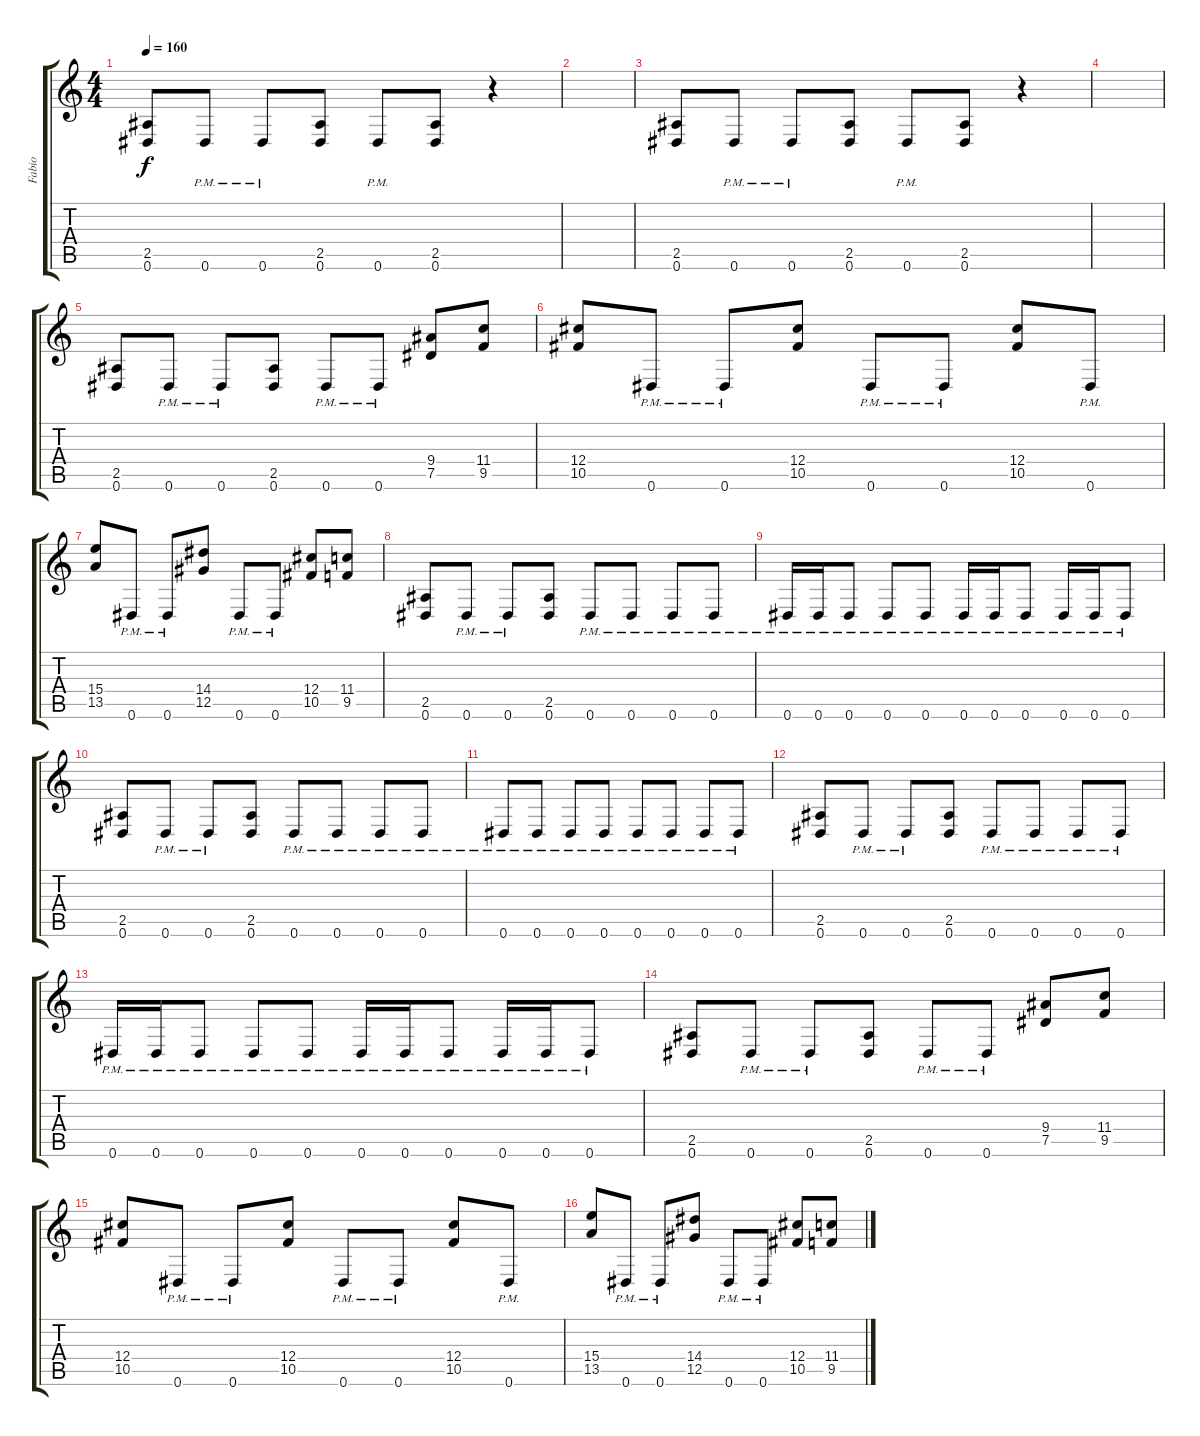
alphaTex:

\track ("Fabio" "Fabio") {instrument distortionguitar}
\staff {score tabs}
\tuning (Eb4 Bb3 Gb3 Db3 Ab2 Eb2) {hide}
\ts (4 4)
\tempo 160
\clef g2
\ks c
(2.5 0.6).8{dy f} 0.6{pm}.8 0.6{pm}.8 (2.5 0.6).8 0.6{pm}.8 (2.5 0.6).8 r.4 |
|
(2.5 0.6).8 0.6{pm}.8 0.6{pm}.8 (2.5 0.6).8 0.6{pm}.8 (2.5 0.6).8 r.4 |
|
(2.5 0.6).8 0.6{pm}.8 0.6{pm}.8 (2.5 0.6).8 0.6{pm}.8 0.6{pm}.8 (9.4 7.5).8 (11.4 9.5).8 |
(12.4 10.5).8 0.6{pm}.8 0.6{pm}.8 (12.4 10.5).8 0.6{pm}.8 0.6{pm}.8 (12.4 10.5).8 0.6{pm}.8 |
(15.4 13.5).8 0.6{pm}.8 0.6{pm}.8 (14.4 12.5).8 0.6{pm}.8 0.6{pm}.8 (12.4 10.5).8 (11.4 9.5).8 |
(2.5 0.6).8 0.6{pm}.8 0.6{pm}.8 (2.5 0.6).8 0.6{pm}.8 0.6{pm}.8 0.6{pm}.8 0.6{pm}.8 |
0.6{pm}.16 0.6{pm}.16 0.6{pm}.8 0.6{pm}.8 0.6{pm}.8 0.6{pm}.16 0.6{pm}.16 0.6{pm}.8 0.6{pm}.16 0.6{pm}.16 0.6{pm}.8 |
(2.5 0.6).8 0.6{pm}.8 0.6{pm}.8 (2.5 0.6).8 0.6{pm}.8 0.6{pm}.8 0.6{pm}.8 0.6{pm}.8 |
0.6{pm}.8 0.6{pm}.8 0.6{pm}.8 0.6{pm}.8 0.6{pm}.8 0.6{pm}.8 0.6{pm}.8 0.6{pm}.8 |
(2.5 0.6).8 0.6{pm}.8 0.6{pm}.8 (2.5 0.6).8 0.6{pm}.8 0.6{pm}.8 0.6{pm}.8 0.6{pm}.8 |
0.6{pm}.16 0.6{pm}.16 0.6{pm}.8 0.6{pm}.8 0.6{pm}.8 0.6{pm}.16 0.6{pm}.16 0.6{pm}.8 0.6{pm}.16 0.6{pm}.16 0.6{pm}.8 |
(2.5 0.6).8 0.6{pm}.8 0.6{pm}.8 (2.5 0.6).8 0.6{pm}.8 0.6{pm}.8 (9.4 7.5).8 (11.4 9.5).8 |
(12.4 10.5).8 0.6{pm}.8 0.6{pm}.8 (12.4 10.5).8 0.6{pm}.8 0.6{pm}.8 (12.4 10.5).8 0.6{pm}.8 |
(15.4 13.5).8 0.6{pm}.8 0.6{pm}.8 (14.4 12.5).8 0.6{pm}.8 0.6{pm}.8 (12.4 10.5).8 (11.4 9.5).8
